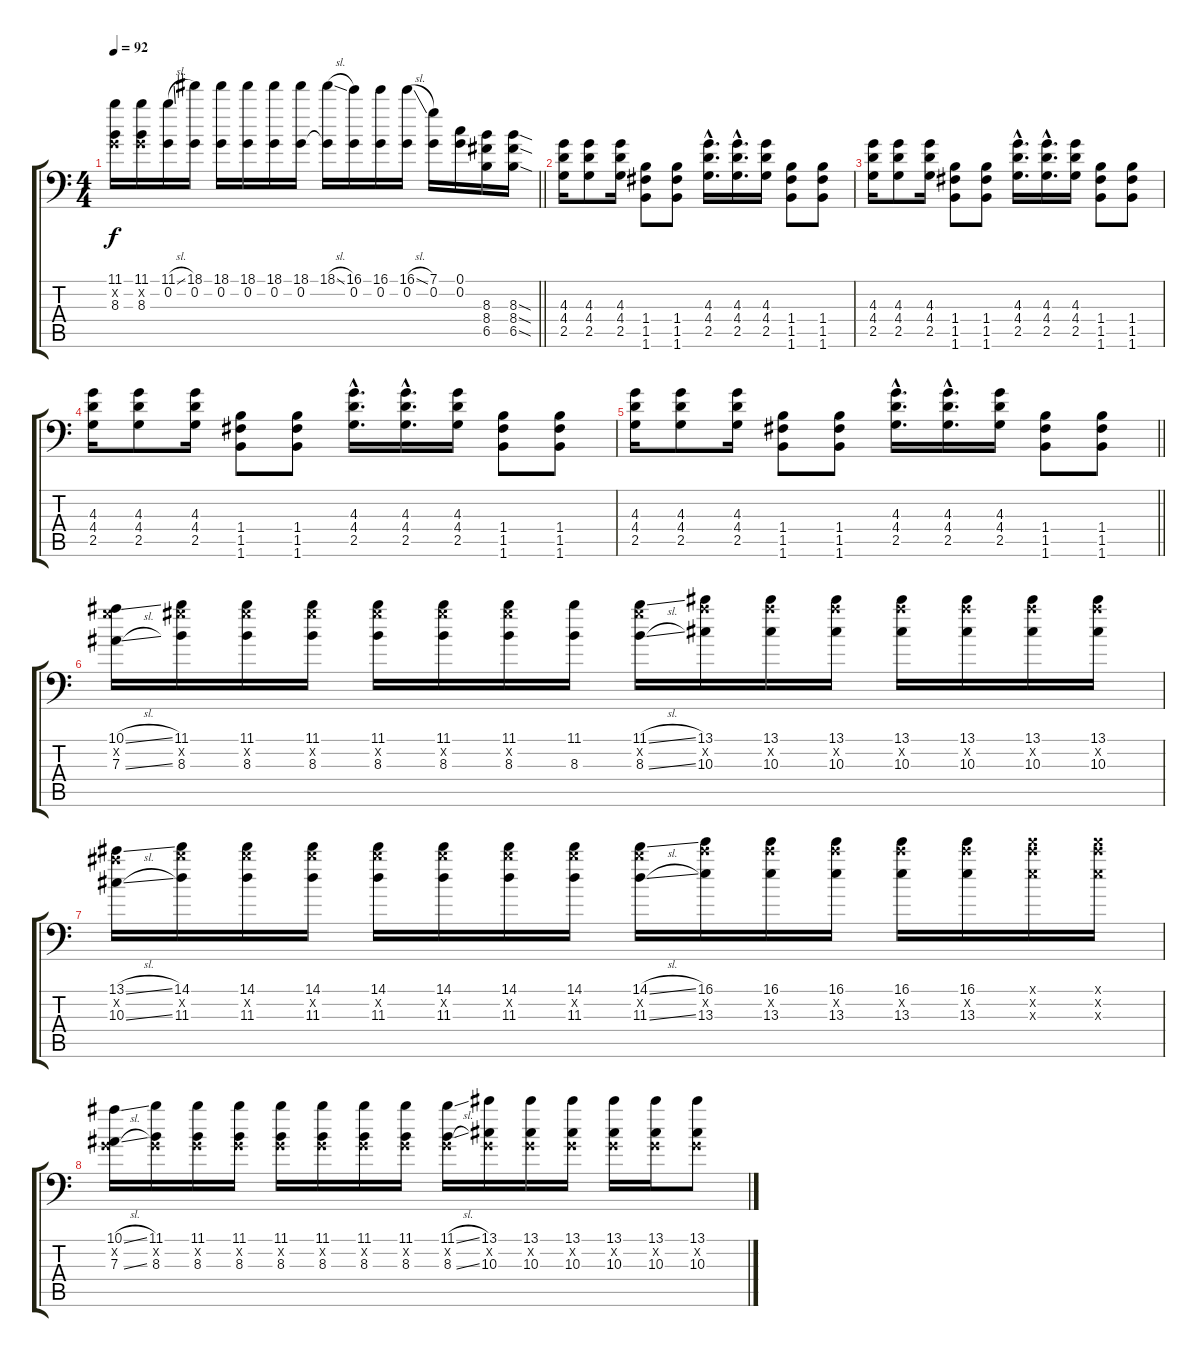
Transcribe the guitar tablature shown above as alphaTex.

\track "" {instrument overdrivenguitar}
\staff {score tabs}
\tuning (C4 G3 Eb3 Bb2 F2 Bb1) {hide}
\ts (4 4)
\tempo 92
\clef f4
\barLineRight lightlight
\ks c
(11.1 0.2{x} 8.3).16{dy f instrument overdrivenguitar} (11.1 0.2{x} 8.3).16 (11.1{sl} 0.2).16 (18.1 0.2).16 (18.1 0.2).16 (18.1 0.2).16 (18.1 0.2).16 (18.1 0.2).16 (18.1{sl} 0.2{t}).16 (16.1 0.2).16 (16.1 0.2).16 (16.1{sl} 0.2).16 (7.1 0.2).16 (0.1 0.2).16 (8.3 8.4 6.5).16 (8.3{sod} 8.4{sod} 6.5{sod}).16 |
(4.3 4.4 2.5).16 (4.3 4.4 2.5).8 (4.3 4.4 2.5).16 (1.4 1.5 1.6).8 (1.4 1.5 1.6).8 (4.3{hac} 4.4{hac} 2.5{hac}).16{d} (4.3{hac} 4.4{hac} 2.5{hac}).16{d} (4.3 4.4 2.5).16 (1.4 1.5 1.6).8 (1.4 1.5 1.6).8 |
(4.3 4.4 2.5).16 (4.3 4.4 2.5).8 (4.3 4.4 2.5).16 (1.4 1.5 1.6).8 (1.4 1.5 1.6).8 (4.3{hac} 4.4{hac} 2.5{hac}).16{d} (4.3{hac} 4.4{hac} 2.5{hac}).16{d} (4.3 4.4 2.5).16 (1.4 1.5 1.6).8 (1.4 1.5 1.6).8 |
(4.3 4.4 2.5).16 (4.3 4.4 2.5).8 (4.3 4.4 2.5).16 (1.4 1.5 1.6).8 (1.4 1.5 1.6).8 (4.3{hac} 4.4{hac} 2.5{hac}).16{d} (4.3{hac} 4.4{hac} 2.5{hac}).16{d} (4.3 4.4 2.5).16 (1.4 1.5 1.6).8 (1.4 1.5 1.6).8 |
\barLineRight lightlight
(4.3 4.4 2.5).16 (4.3 4.4 2.5).8 (4.3 4.4 2.5).16 (1.4 1.5 1.6).8 (1.4 1.5 1.6).8 (4.3{hac} 4.4{hac} 2.5{hac}).16{d} (4.3{hac} 4.4{hac} 2.5{hac}).16{d} (4.3 4.4 2.5).16 (1.4 1.5 1.6).8 (1.4 1.5 1.6).8 |
(10.1{sl} 12.2{x} 7.3{sl}).16 (11.1 13.2{x} 8.3).16 (11.1 13.2{x} 8.3).16 (11.1 13.2{x} 8.3).16 (11.1 13.2{x} 8.3).16 (11.1 13.2{x} 8.3).16 (11.1 13.2{x} 8.3).16 (11.1 8.3).16 (11.1{sl} 13.2{x} 8.3{sl}).16 (13.1 15.2{x} 10.3).16 (13.1 15.2{x} 10.3).16 (13.1 15.2{x} 10.3).16 (13.1 15.2{x} 10.3).16 (13.1 15.2{x} 10.3).16 (13.1 15.2{x} 10.3).16 (13.1 15.2{x} 10.3).16 |
(13.1{sl} 15.2{x} 10.3{sl}).16 (14.1 16.2{x} 11.3).16 (14.1 16.2{x} 11.3).16 (14.1 16.2{x} 11.3).16 (14.1 16.2{x} 11.3).16 (14.1 16.2{x} 11.3).16 (14.1 16.2{x} 11.3).16 (14.1 16.2{x} 11.3).16 (14.1{sl} 16.2{x} 11.3{sl}).16 (16.1 18.2{x} 13.3).16 (16.1 18.2{x} 13.3).16 (16.1 18.2{x} 13.3).16 (16.1 18.2{x} 13.3).16 (16.1 18.2{x} 13.3).16 (16.1{x} 18.2{x} 13.3{x}).16 (16.1{x} 18.2{x} 13.3{x}).16 |
(10.1{sl} 0.2{x} 7.3{sl}).16 (11.1 0.2{x} 8.3).16 (11.1 0.2{x} 8.3).16 (11.1 0.2{x} 8.3).16 (11.1 0.2{x} 8.3).16 (11.1 0.2{x} 8.3).16 (11.1 0.2{x} 8.3).16 (11.1 0.2{x} 8.3).16 (11.1{sl} 0.2{x} 8.3{sl}).16 (13.1 0.2{x} 10.3).16 (13.1 0.2{x} 10.3).16 (13.1 0.2{x} 10.3).16 (13.1 0.2{x} 10.3).16 (13.1 0.2{x} 10.3).16 (13.1{sl} 0.2{x} 10.3{sl}).8
